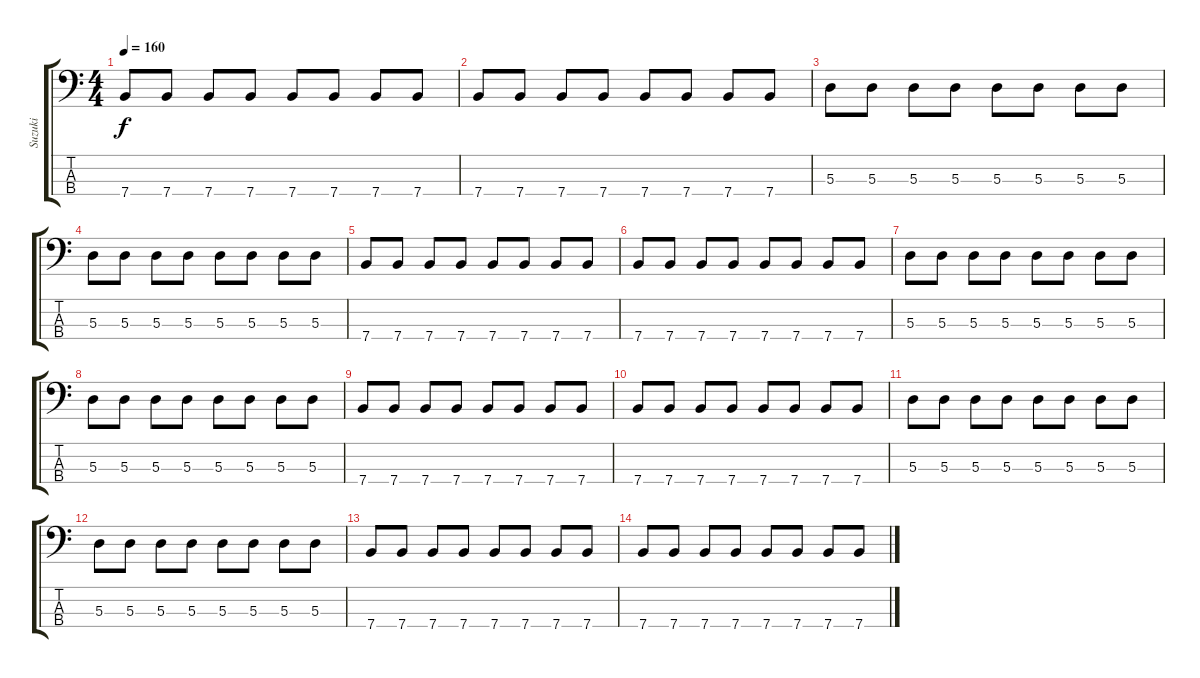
\track ("Suzuki" "Suzuki") {instrument electricbassfinger}
\staff {score tabs}
\tuning (G2 D2 A1 E1) {hide}
\ts (4 4)
\tempo 160
\clef f4
\ks c
7.4.8{dy f} 7.4.8 7.4.8 7.4.8 7.4.8 7.4.8 7.4.8 7.4.8 |
7.4.8 7.4.8 7.4.8 7.4.8 7.4.8 7.4.8 7.4.8 7.4.8 |
5.3.8 5.3.8 5.3.8 5.3.8 5.3.8 5.3.8 5.3.8 5.3.8 |
5.3.8 5.3.8 5.3.8 5.3.8 5.3.8 5.3.8 5.3.8 5.3.8 |
7.4.8 7.4.8 7.4.8 7.4.8 7.4.8 7.4.8 7.4.8 7.4.8 |
7.4.8 7.4.8 7.4.8 7.4.8 7.4.8 7.4.8 7.4.8 7.4.8 |
5.3.8 5.3.8 5.3.8 5.3.8 5.3.8 5.3.8 5.3.8 5.3.8 |
5.3.8 5.3.8 5.3.8 5.3.8 5.3.8 5.3.8 5.3.8 5.3.8 |
7.4.8 7.4.8 7.4.8 7.4.8 7.4.8 7.4.8 7.4.8 7.4.8 |
7.4.8 7.4.8 7.4.8 7.4.8 7.4.8 7.4.8 7.4.8 7.4.8 |
5.3.8 5.3.8 5.3.8 5.3.8 5.3.8 5.3.8 5.3.8 5.3.8 |
5.3.8 5.3.8 5.3.8 5.3.8 5.3.8 5.3.8 5.3.8 5.3.8 |
7.4.8 7.4.8 7.4.8 7.4.8 7.4.8 7.4.8 7.4.8 7.4.8 |
7.4.8 7.4.8 7.4.8 7.4.8 7.4.8 7.4.8 7.4.8 7.4.8
